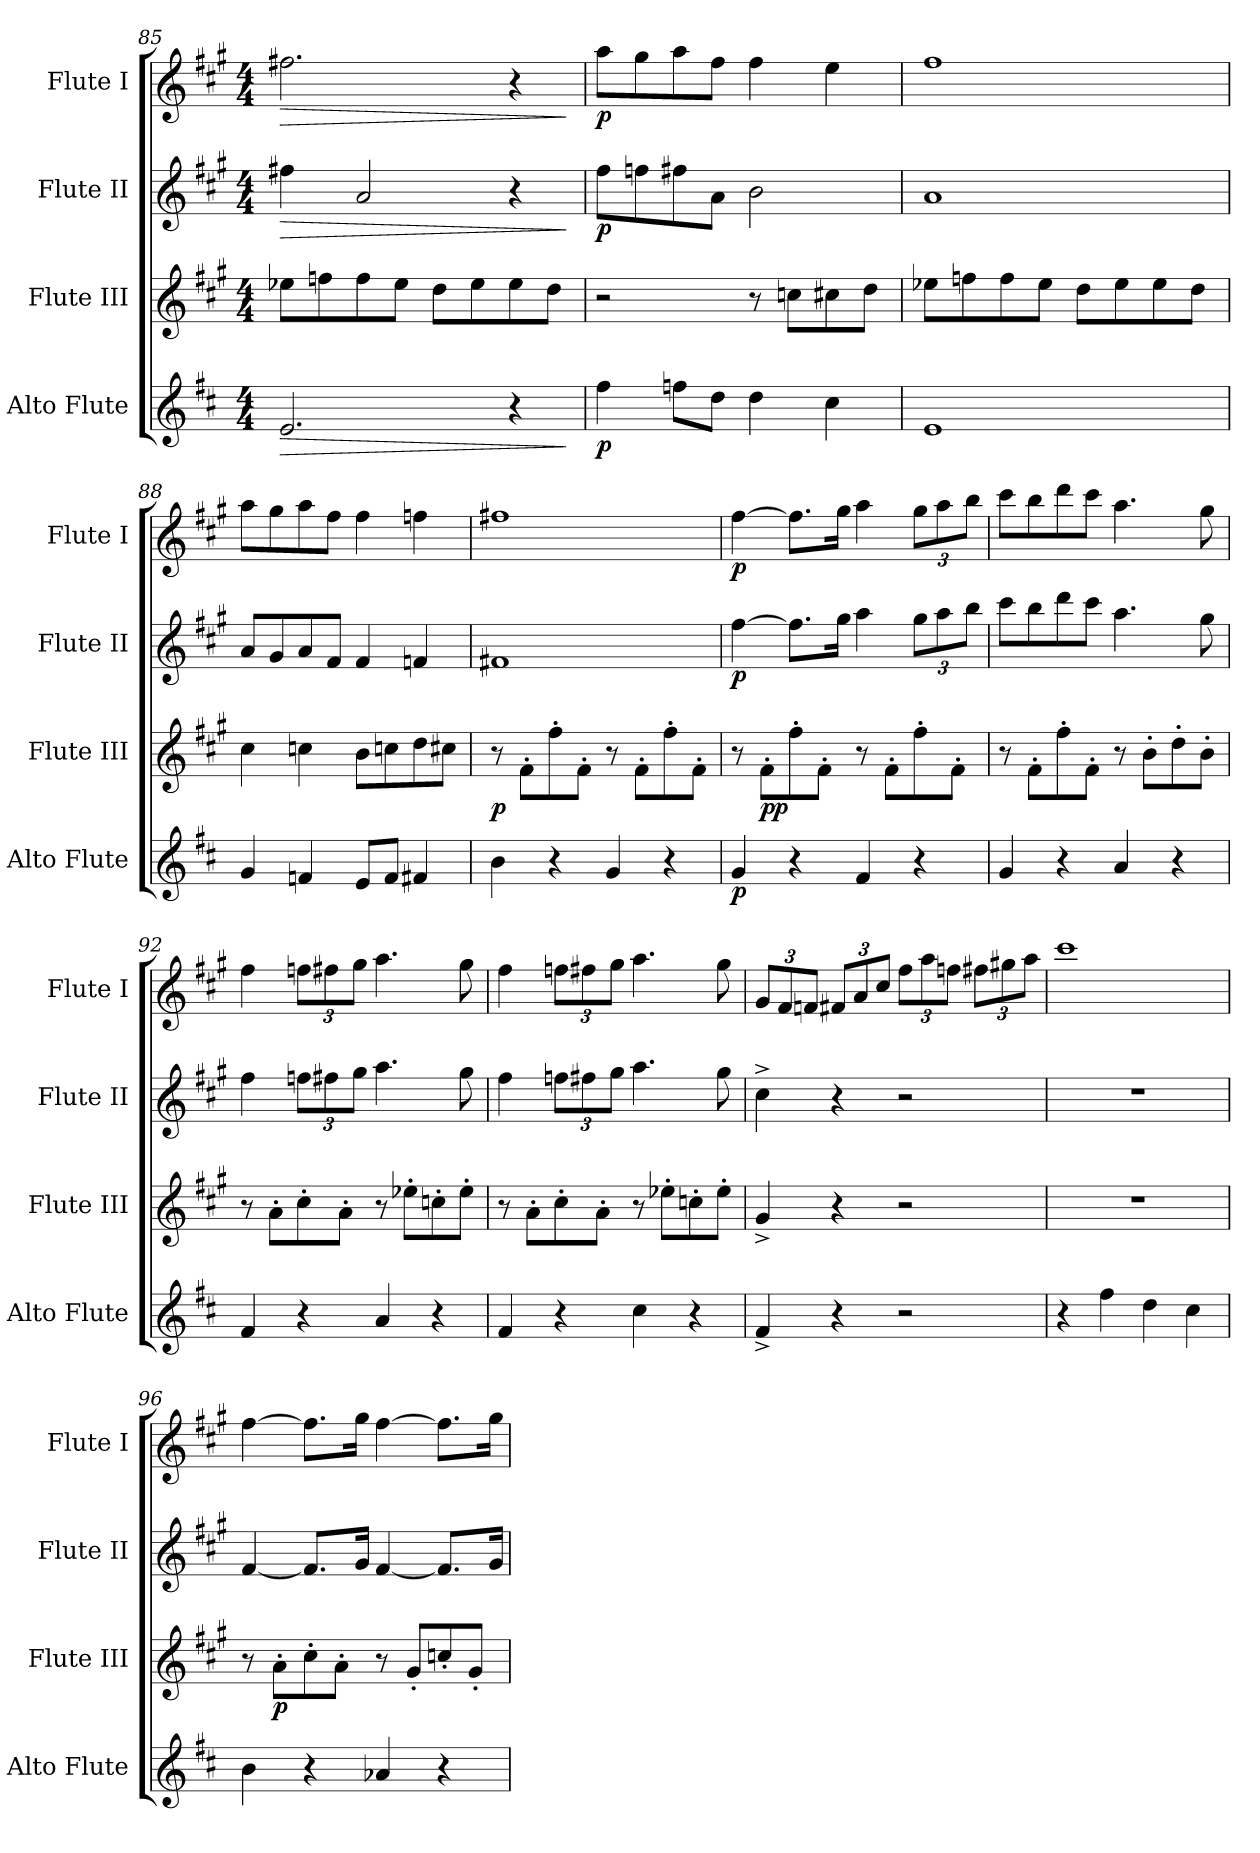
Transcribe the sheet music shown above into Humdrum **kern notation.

**kern	**dynam	**kern	**dynam	**kern	**dynam	**kern	**dynam
*part4	*part4	*part3	*part3	*part2	*part2	*part1	*part1
*staff4	*staff4	*staff3	*staff3	*staff2	*staff2	*staff1	*staff1
*I"Alto Flute	*	*I"Flute III	*	*I"Flute II	*	*I"Flute I	*
*I'Alto Flute	*	*I'Flute III	*	*I'Flute II	*	*I'Flute I	*
*clefG2	*	*clefG2	*	*clefG2	*	*clefG2	*
*ITrd3c5	*	*	*	*	*	*	*
*k[f#c#g#]	*	*k[f#c#g#]	*	*k[f#c#g#]	*	*k[f#c#g#]	*
*M4/4	*	*M4/4	*	*M4/4	*	*M4/4	*
=85	=85	=85	=85	=85	=85	=85	=85
!	!LO:HP:b	!	!	!	!LO:HP:b	!	!LO:HP:b
2.B/	>	8ee-X\L	.	4ff#X\	>	2.ff#X\	>
.	.	8ffn\	.	.	.	.	.
.	.	8ff\	.	2a/	.	.	.
.	.	8ee-\J	.	.	.	.	.
.	.	8dd\L	.	.	.	.	.
.	.	8ee-\	.	.	.	.	.
4r	.	8ee-\	.	4r	.	4r	.
.	.	8dd\J	.	.	.	.	.
.	]	.	.	.	]	.	]
=86	=86	=86	=86	=86	=86	=86	=86
!	!LO:DY:b	!	!	!	!LO:DY:b	!	!LO:DY:b
4cc#\	p	2r	.	8ff#\L	p	8aa\L	p
.	.	.	.	8ffn\	.	8gg#\	.
8ccn\L	.	.	.	8ff#X\	.	8aa\	.
8a\J	.	.	.	8a\J	.	8ff#\J	.
4a\	.	8r	.	2b\	.	4ff#\	.
.	.	8ccn\L	.	.	.	.	.
4g#\	.	8cc#X\	.	.	.	4ee\	.
.	.	8dd\J	.	.	.	.	.
=87	=87	=87	=87	=87	=87	=87	=87
1B	.	8ee-X\L	.	1a	.	1ff#	.
.	.	8ffn\	.	.	.	.	.
.	.	8ff\	.	.	.	.	.
.	.	8ee-\J	.	.	.	.	.
.	.	8dd\L	.	.	.	.	.
.	.	8ee-\	.	.	.	.	.
.	.	8ee-\	.	.	.	.	.
.	.	8dd\J	.	.	.	.	.
=88	=88	=88	=88	=88	=88	=88	=88
4d/	.	4cc#\	.	8a/L	.	8aa\L	.
.	.	.	.	8g#/	.	8gg#\	.
4cn/	.	4ccn\	.	8a/	.	8aa\	.
.	.	.	.	8f#/J	.	8ff#\J	.
8B/L	.	8b\L	.	4f#/	.	4ff#\	.
8c/J	.	8ccn\	.	.	.	.	.
4c#X/	.	8dd\	.	4fn/	.	4ffn\	.
.	.	8cc#X\J	.	.	.	.	.
=89	=89	=89	=89	=89	=89	=89	=89
!	!	!	!LO:DY:b	!	!	!	!
4f#\	.	8r	p	1f#X	.	1ff#X	.
.	.	8f#'\L	.	.	.	.	.
4r	.	8ff#'\	.	.	.	.	.
.	.	8f#'\J	.	.	.	.	.
4d/	.	8r	.	.	.	.	.
.	.	8f#'\L	.	.	.	.	.
4r	.	8ff#'\	.	.	.	.	.
.	.	8f#'\J	.	.	.	.	.
=90	=90	=90	=90	=90	=90	=90	=90
!	!LO:DY:b	!	!	!	!LO:DY:b	!	!LO:DY:b
4d/	p	8r	.	[4ff#\	p	[4ff#\	p
!	!	!	!LO:DY:b	!	!	!	!
.	.	8f#'\L	pp	.	.	.	.
4r	.	8ff#'\	.	8.ff#\L]	.	8.ff#\L]	.
.	.	8f#'\J	.	.	.	.	.
.	.	.	.	16gg#\Jk	.	16gg#\Jk	.
4c#/	.	8r	.	4aa\	.	4aa\	.
.	.	8f#'\L	.	.	.	.	.
*	*	*	*	*Xbrackettup	*	*Xbrackettup	*
4r	.	8ff#'\	.	12gg#\L	.	12gg#\L	.
.	.	.	.	12aa\	.	12aa\	.
.	.	8f#'\J	.	.	.	.	.
.	.	.	.	12bb\J	.	12bb\J	.
=91	=91	=91	=91	=91	=91	=91	=91
4d/	.	8r	.	8ccc#\L	.	8ccc#\L	.
.	.	8f#'\L	.	8bb\	.	8bb\	.
4r	.	8ff#'\	.	8ddd\	.	8ddd\	.
.	.	8f#'\J	.	8ccc#\J	.	8ccc#\J	.
4e/	.	8r	.	4.aa\	.	4.aa\	.
.	.	8b'\L	.	.	.	.	.
4r	.	8dd'\	.	.	.	.	.
.	.	8b'\J	.	8gg#\	.	8gg#\	.
=92	=92	=92	=92	=92	=92	=92	=92
4c#/	.	8r	.	4ff#\	.	4ff#\	.
.	.	8a'\L	.	.	.	.	.
4r	.	8cc#'\	.	12ffn\L	.	12ffn\L	.
.	.	.	.	12ff#X\	.	12ff#X\	.
.	.	8a'\J	.	.	.	.	.
.	.	.	.	12gg#\J	.	12gg#\J	.
4e/	.	8r	.	4.aa\	.	4.aa\	.
.	.	8ee-X'\L	.	.	.	.	.
4r	.	8ccn'\	.	.	.	.	.
.	.	8ee-'\J	.	8gg#\	.	8gg#\	.
=93	=93	=93	=93	=93	=93	=93	=93
4c#/	.	8r	.	4ff#\	.	4ff#\	.
.	.	8a'\L	.	.	.	.	.
4r	.	8cc#'\	.	12ffn\L	.	12ffn\L	.
.	.	.	.	12ff#X\	.	12ff#X\	.
.	.	8a'\J	.	.	.	.	.
.	.	.	.	12gg#\J	.	12gg#\J	.
4g#\	.	8r	.	4.aa\	.	4.aa\	.
.	.	8ee-X'\L	.	.	.	.	.
4r	.	8ccn'\	.	.	.	.	.
.	.	8ee-'\J	.	8gg#\	.	8gg#\	.
=94	=94	=94	=94	=94	=94	=94	=94
4c#^/	.	4g#^/	.	4cc#^\	.	12g#/L	.
.	.	.	.	.	.	12f#/	.
.	.	.	.	.	.	12fn/J	.
4r	.	4r	.	4r	.	12f#X/L	.
.	.	.	.	.	.	12a/	.
.	.	.	.	.	.	12cc#/J	.
2r	.	2r	.	2r	.	12ff#\L	.
.	.	.	.	.	.	12aa\	.
.	.	.	.	.	.	12ffn\J	.
.	.	.	.	.	.	12ff#X\L	.
.	.	.	.	.	.	12gg#X\	.
.	.	.	.	.	.	12aa\J	.
=95	=95	=95	=95	=95	=95	=95	=95
4r	.	1r	.	1r	.	1ccc#	.
4cc#\	.	.	.	.	.	.	.
4a\	.	.	.	.	.	.	.
4g#\	.	.	.	.	.	.	.
=96	=96	=96	=96	=96	=96	=96	=96
4f#\	.	8r	.	[4f#/	.	[4ff#\	.
!	!	!	!LO:DY:b	!	!	!	!
.	.	8a'\L	p	.	.	.	.
4r	.	8cc#'\	.	8.f#/L]	.	8.ff#\L]	.
.	.	8a'\J	.	.	.	.	.
.	.	.	.	16g#/Jk	.	16gg#\Jk	.
4e-X/	.	8r	.	[4f#/	.	[4ff#\	.
.	.	8g#'/L	.	.	.	.	.
4r	.	8ccn'/	.	8.f#/L]	.	8.ff#\L]	.
.	.	8g#'/J	.	.	.	.	.
.	.	.	.	16g#/Jk	.	16gg#\Jk	.
=	=	=	=	=	=	=	=
*-	*-	*-	*-	*-	*-	*-	*-
